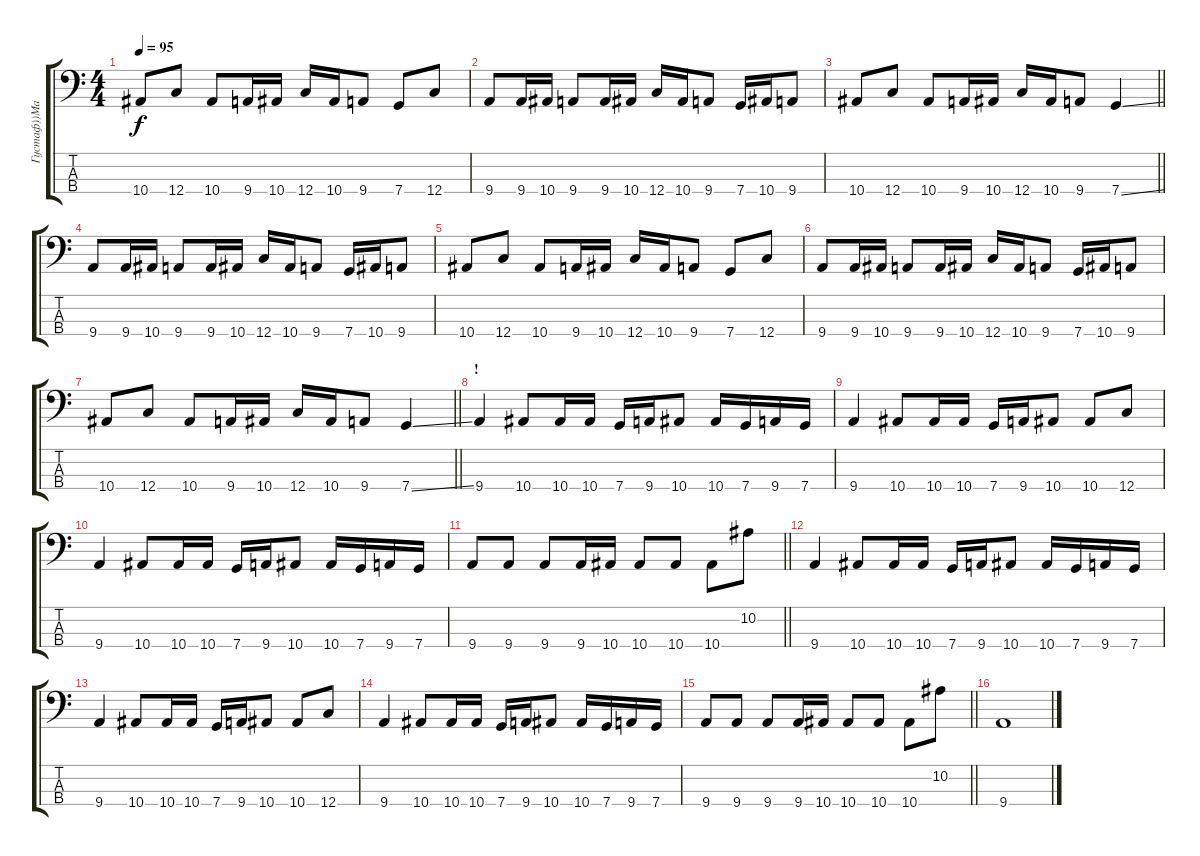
\track ("Густаф))Малибу)" "Густаф))Ма") {instrument slapbass2}
\staff {score tabs}
\tuning (F2 C2 G1 C1) {hide}
\ts (4 4)
\tempo 95
\clef f4
\ks c
10.4.8{dy f} 12.4.8 10.4.8 9.4.16 10.4.16 12.4.16 10.4.16 9.4.8 7.4.8 12.4.8 |
9.4.8 9.4.16 10.4.16 9.4.8 9.4.16 10.4.16 12.4.16 10.4.16 9.4.8 7.4.16 10.4.16 9.4.8 |
\barLineRight lightlight
10.4.8 12.4.8 10.4.8 9.4.16 10.4.16 12.4.16 10.4.16 9.4.8 7.4{ss}.4 |
9.4.8 9.4.16 10.4.16 9.4.8 9.4.16 10.4.16 12.4.16 10.4.16 9.4.8 7.4.16 10.4.16 9.4.8 |
10.4.8 12.4.8 10.4.8 9.4.16 10.4.16 12.4.16 10.4.16 9.4.8 7.4.8 12.4.8 |
9.4.8 9.4.16 10.4.16 9.4.8 9.4.16 10.4.16 12.4.16 10.4.16 9.4.8 7.4.16 10.4.16 9.4.8 |
\barLineRight lightlight
10.4.8 12.4.8 10.4.8 9.4.16 10.4.16 12.4.16 10.4.16 9.4.8 7.4{ss}.4 |
\section ("" "!")
9.4.4 10.4.8 10.4.16 10.4.16 7.4.16 9.4.16 10.4.8 10.4.16 7.4.16 9.4.16 7.4.16 |
9.4.4 10.4.8 10.4.16 10.4.16 7.4.16 9.4.16 10.4.8 10.4.8 12.4.8 |
9.4.4 10.4.8 10.4.16 10.4.16 7.4.16 9.4.16 10.4.8 10.4.16 7.4.16 9.4.16 7.4.16 |
\barLineRight lightlight
9.4.8 9.4.8 9.4.8 9.4.16 10.4.16 10.4.8 10.4.8 10.4.8 10.2.8 |
9.4.4 10.4.8 10.4.16 10.4.16 7.4.16 9.4.16 10.4.8 10.4.16 7.4.16 9.4.16 7.4.16 |
9.4.4 10.4.8 10.4.16 10.4.16 7.4.16 9.4.16 10.4.8 10.4.8 12.4.8 |
9.4.4 10.4.8 10.4.16 10.4.16 7.4.16 9.4.16 10.4.8 10.4.16 7.4.16 9.4.16 7.4.16 |
\barLineRight lightlight
9.4.8 9.4.8 9.4.8 9.4.16 10.4.16 10.4.8 10.4.8 10.4.8 10.2.8 |
9.4.1
